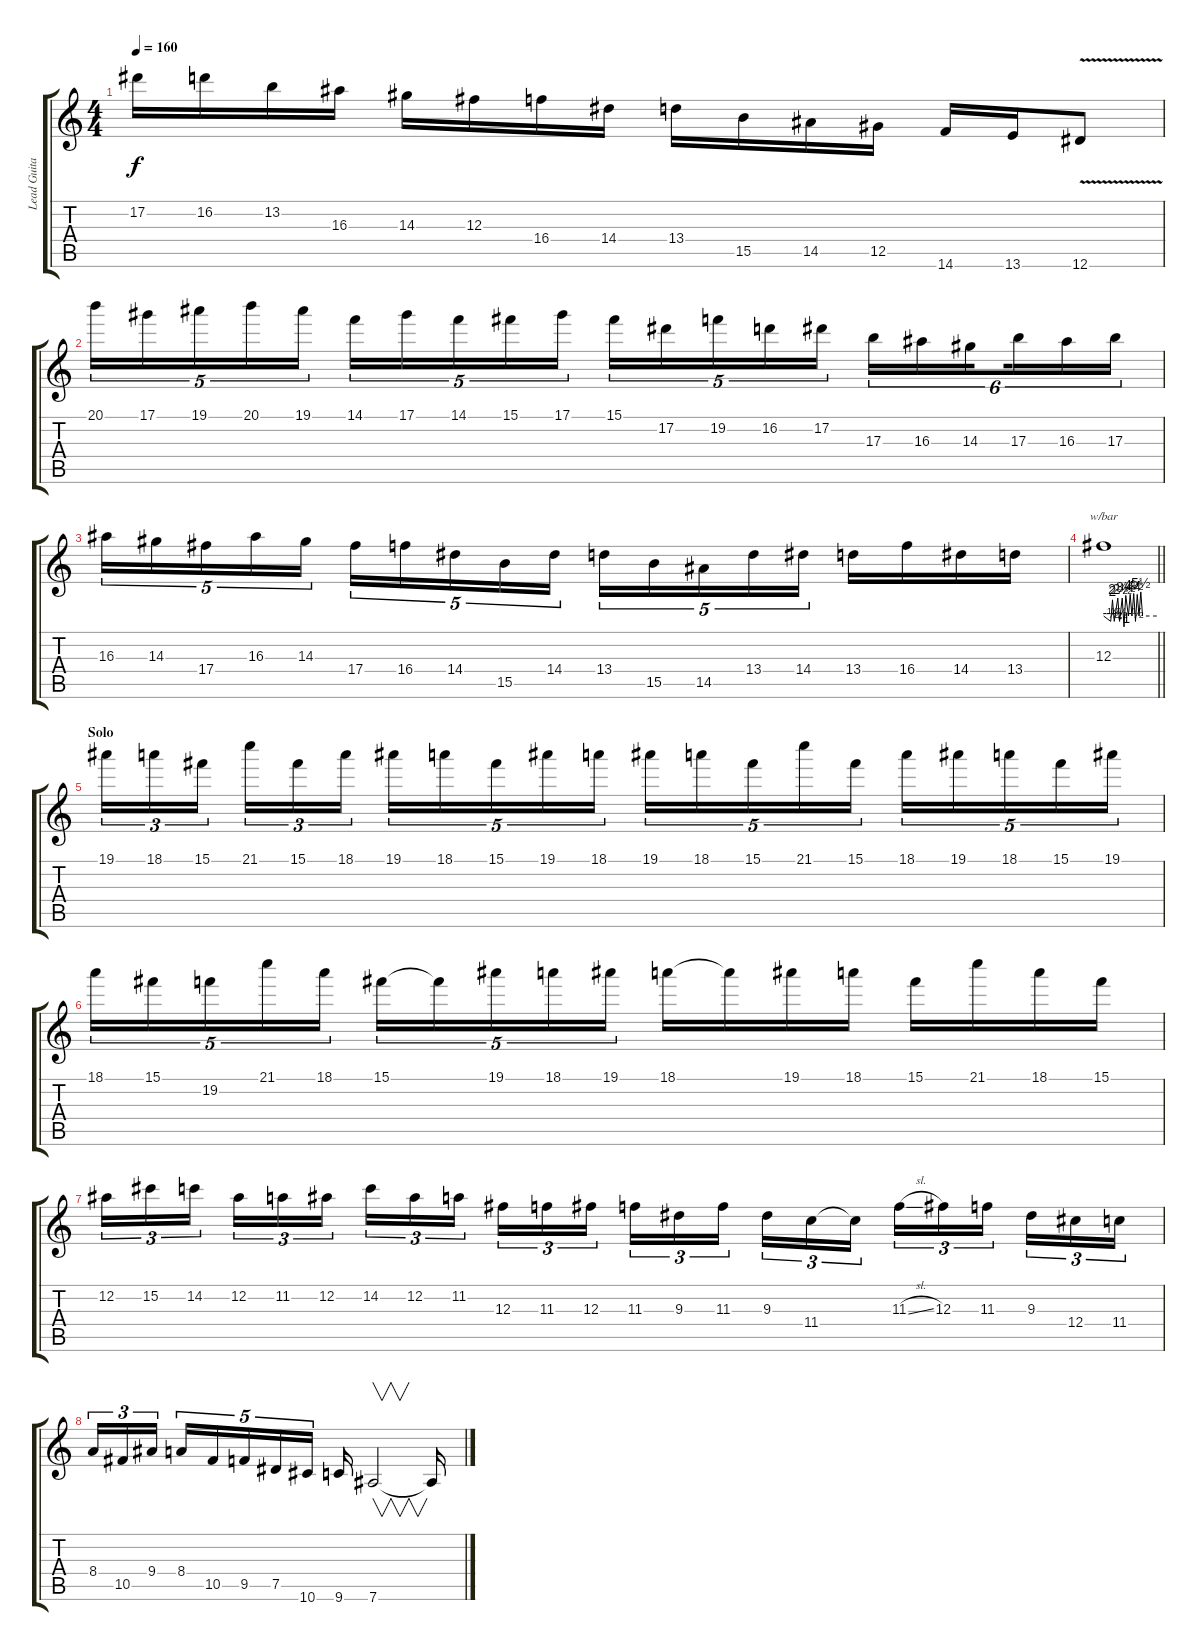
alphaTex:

\track ("Lead Guitar" "Lead Guita") {instrument overdrivenguitar}
\staff {score tabs}
\tuning (Eb4 Bb3 Gb3 Db3 Ab2 Eb2) {hide}
\ts (4 4)
\tempo 160
\clef g2
\ks c
17.2.16{dy f} 16.2.16 13.2.16 16.3.16 14.3.16 12.3.16 16.4.16 14.4.16 13.4.16 15.5.16 14.5.16 12.5.16 14.6.16 13.6.16 12.6{v}.8 |
20.1.16{tu (5 4)} 17.1.16{tu (5 4)} 19.1.16{tu (5 4)} 20.1.16{tu (5 4)} 19.1.16{tu (5 4)} 14.1.16{tu (5 4)} 17.1.16{tu (5 4)} 14.1.16{tu (5 4)} 15.1.16{tu (5 4)} 17.1.16{tu (5 4)} 15.1.16{tu (5 4)} 17.2.16{tu (5 4)} 19.2.16{tu (5 4)} 16.2.16{tu (5 4)} 17.2.16{tu (5 4)} 17.3.16{tu (6 4)} 16.3.16{tu (6 4)} 14.3.16{tu (6 4) beam splitsecondary} 17.3.16{tu (6 4)} 16.3.16{tu (6 4)} 17.3.16{tu (6 4)} |
16.3.16{tu (5 4)} 14.3.16{tu (5 4)} 17.4.16{tu (5 4)} 16.3.16{tu (5 4)} 14.3.16{tu (5 4)} 17.4.16{tu (5 4)} 16.4.16{tu (5 4)} 14.4.16{tu (5 4)} 15.5.16{tu (5 4)} 14.4.16{tu (5 4)} 13.4.16{tu (5 4)} 15.5.16{tu (5 4)} 14.5.16{tu (5 4)} 13.4.16{tu (5 4)} 14.4.16{tu (5 4)} 13.4.16 16.4.16 14.4.16 13.4.16 |
\barLineRight lightlight
12.3.1{tbe (custom default 0 0 8 -2 10 8 12 -2 16 10 18 -2 21 10 23 -4 25 14 28 0 30 16 32 0 34 18 36 -2 38 16 40 0 42 22 44 0 60 0)} |
\section ("" "Solo")
19.1.16{tu (3 2) txt ""} 18.1.16{tu (3 2)} 15.1.16{tu (3 2) beam splitsecondary} 21.1.16{tu (3 2)} 15.1.16{tu (3 2)} 18.1.16{tu (3 2)} 19.1.16{tu (5 4)} 18.1.16{tu (5 4)} 15.1.16{tu (5 4)} 19.1.16{tu (5 4)} 18.1.16{tu (5 4)} 19.1.16{tu (5 4)} 18.1.16{tu (5 4)} 15.1.16{tu (5 4)} 21.1.16{tu (5 4)} 15.1.16{tu (5 4)} 18.1.16{tu (5 4)} 19.1.16{tu (5 4)} 18.1.16{tu (5 4)} 15.1.16{tu (5 4)} 19.1.16{tu (5 4)} |
18.1.16{tu (5 4)} 15.1.16{tu (5 4)} 19.2.16{tu (5 4)} 21.1.16{tu (5 4)} 18.1.16{tu (5 4)} 15.1.16{tu (5 4)} 15.1{t}.16{tu (5 4)} 19.1.16{tu (5 4)} 18.1.16{tu (5 4)} 19.1.16{tu (5 4)} 18.1.16 18.1{t}.16 19.1.16 18.1.16 15.1.16 21.1.16 18.1.16 15.1.16 |
12.2.16{tu (3 2)} 15.2.16{tu (3 2)} 14.2.16{tu (3 2) beam splitsecondary} 12.2.16{tu (3 2)} 11.2.16{tu (3 2)} 12.2.16{tu (3 2)} 14.2.16{tu (3 2)} 12.2.16{tu (3 2)} 11.2.16{tu (3 2) beam splitsecondary} 12.3.16{tu (3 2)} 11.3.16{tu (3 2)} 12.3.16{tu (3 2)} 11.3.16{tu (3 2)} 9.3.16{tu (3 2)} 11.3.16{tu (3 2) beam splitsecondary} 9.3.16{tu (3 2)} 11.4.16{tu (3 2)} 11.4{t}.16{tu (3 2)} 11.3{sl}.16{tu (3 2)} 12.3.16{tu (3 2)} 11.3.16{tu (3 2) beam splitsecondary} 9.3.16{tu (3 2)} 12.4.16{tu (3 2)} 11.4.16{tu (3 2)} |
8.4.16{tu (3 2)} 10.5.16{tu (3 2)} 9.4.16{tu (3 2) beam splitsecondary} 8.4.16{tu (5 4)} 10.5.16{tu (5 4)} 9.5.16{tu (5 4)} 7.5.16{tu (5 4)} 10.6.16{tu (5 4) beam splitsecondary} 9.6.16 7.6.2{v} 7.6{t}.16
